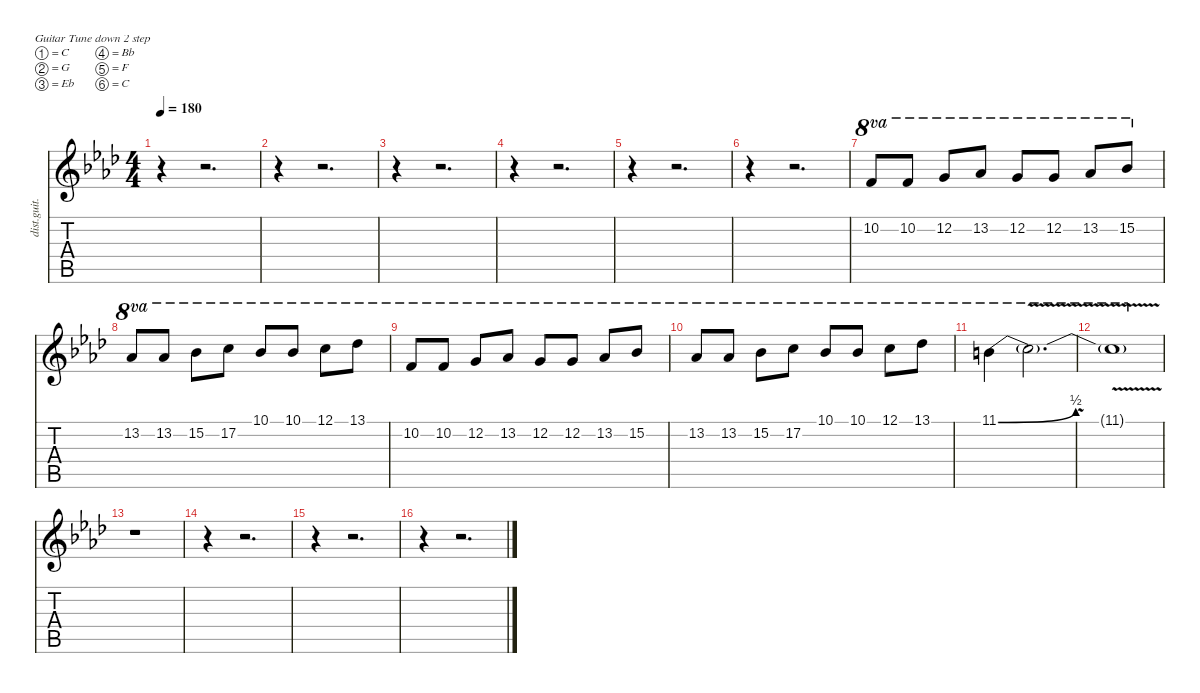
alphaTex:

\defaultSystemsLayout 4
\hideDynamics
\bracketExtendMode nobrackets
\otherSystemsTrackNameOrientation horizontal
\track ("Gtr. 3" "dist.guit.") {instrument distortionguitar}
\staff {score tabs}
\tuning (C4 G3 Eb3 Bb2 F2 C2)
\ts (4 4)
\tempo 180
\clef g2
\ks fminor
r.4{dy f beam Down} r.2{d beam Down} |
r.4{beam Down} r.2{d beam Down} |
r.4{beam Down} r.2{d beam Down} |
r.4{beam Down} r.2{d beam Down} |
r.4{beam Down} r.2{d beam Down} |
r.4{beam Down} r.2{d beam Down} |
10.2{acc forcenatural}.8{ot 8va beam Up} 10.2{acc forcenatural}.8{ot 8va beam Up} 12.2{acc forcenatural}.8{ot 8va beam Up} 13.2{acc b}.8{ot 8va beam Up} 12.2{acc forcenatural}.8{ot 8va beam Up} 12.2{acc forcenatural}.8{ot 8va beam Up} 13.2{acc b}.8{ot 8va beam Up} 15.2{acc b}.8{ot 8va beam Up} |
13.2{acc b}.8{ot 8va beam Up} 13.2{acc b}.8{ot 8va beam Up} 15.2{acc b}.8{ot 8va beam Down} 17.2{acc forcenatural}.8{ot 8va beam Down} 10.1{acc b}.8{ot 8va beam Up} 10.1{acc b}.8{ot 8va beam Up} 12.1{acc forcenatural}.8{ot 8va beam Down} 13.1{acc b}.8{ot 8va beam Down} |
10.2{acc forcenatural}.8{ot 8va beam Up} 10.2{acc forcenatural}.8{ot 8va beam Up} 12.2{acc forcenatural}.8{ot 8va beam Up} 13.2{acc b}.8{ot 8va beam Up} 12.2{acc forcenatural}.8{ot 8va beam Up} 12.2{acc forcenatural}.8{ot 8va beam Up} 13.2{acc b}.8{ot 8va beam Up} 15.2{acc b}.8{ot 8va beam Up} |
13.2{acc b}.8{ot 8va beam Up} 13.2{acc b}.8{ot 8va beam Up} 15.2{acc b}.8{ot 8va beam Down} 17.2{acc forcenatural}.8{ot 8va beam Down} 10.1{acc b}.8{ot 8va beam Up} 10.1{acc b}.8{ot 8va beam Up} 12.1{acc forcenatural}.8{ot 8va beam Down} 13.1{acc b}.8{ot 8va beam Down} |
11.1{be (bend 0 0 60 2) acc forcenatural}.4{ot 8va beam Down} 11.1{v t}.2{d ot 8va beam Down} |
11.1{v t}.1{ot 8va beam Down} |
r.1{beam Down} |
r.4{beam Down} r.2{d beam Down} |
r.4{beam Down} r.2{d beam Down} |
r.4{beam Down} r.2{d beam Down}
